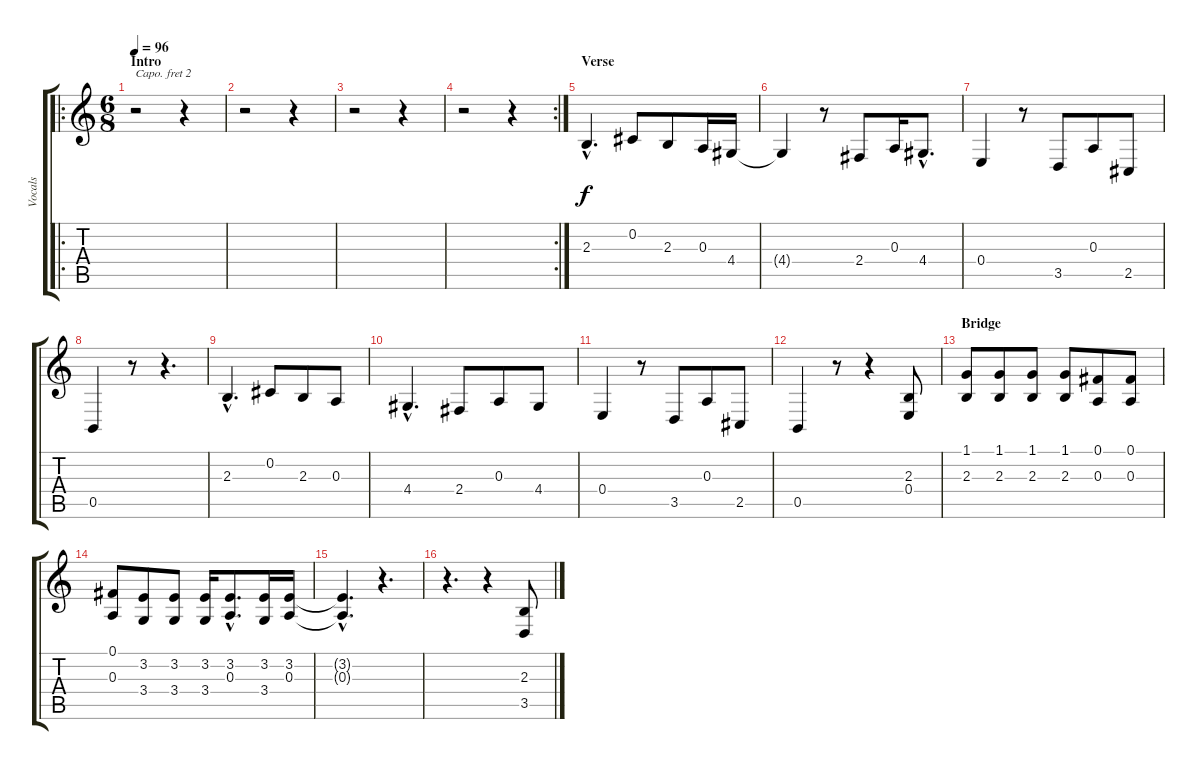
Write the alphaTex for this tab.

\track ("Vocals" "Vocals") {instrument synthvoice}
\staff {score tabs}
\capo 2
\tuning (E4 B3 G3 D3 A2 E2) {hide}
\ro
\ts (6 8)
\section ("" "Intro")
\tempo 96
\clef g2
\ks c
r.2{dy f instrument synthvoice} r.4 |
r.2 r.4 |
r.2 r.4 |
\rc 2
r.2 r.4 |
\section ("" "Verse")
2.3{hac}.4{d} 0.2.8 2.3.8 0.3.16 4.4.16 |
4.4{t}.4 r.8 2.4.8 0.3.16 4.4{hac}.8{d} |
0.4.4 r.8 3.5.8 0.3.8 2.5.8 |
0.5.4 r.8 r.4{d} |
2.3{hac}.4{d} 0.2.8 2.3.8 0.3.8 |
4.4{hac}.4{d} 2.4.8 0.3.8 4.4.8 |
0.4.4 r.8 3.5.8 0.3.8 2.5.8 |
0.5.4 r.8 r.4 (2.3 0.4).8 |
\section ("" "Bridge")
(1.1 2.3).8 (1.1 2.3).8 (1.1 2.3).8 (1.1 2.3).8 (0.1 0.3).8 (0.1 0.3).8 |
(0.1 0.3).8 (3.2 3.4).8 (3.2 3.4).8 (3.2 3.4).16 (3.2{hac} 0.3{hac}).8{d} (3.2 3.4).16 (3.2 0.3).16 |
(3.2{hac t} 0.3{hac t}).4{d} r.4{d} |
r.4{d} r.4 (2.3 3.5).8
